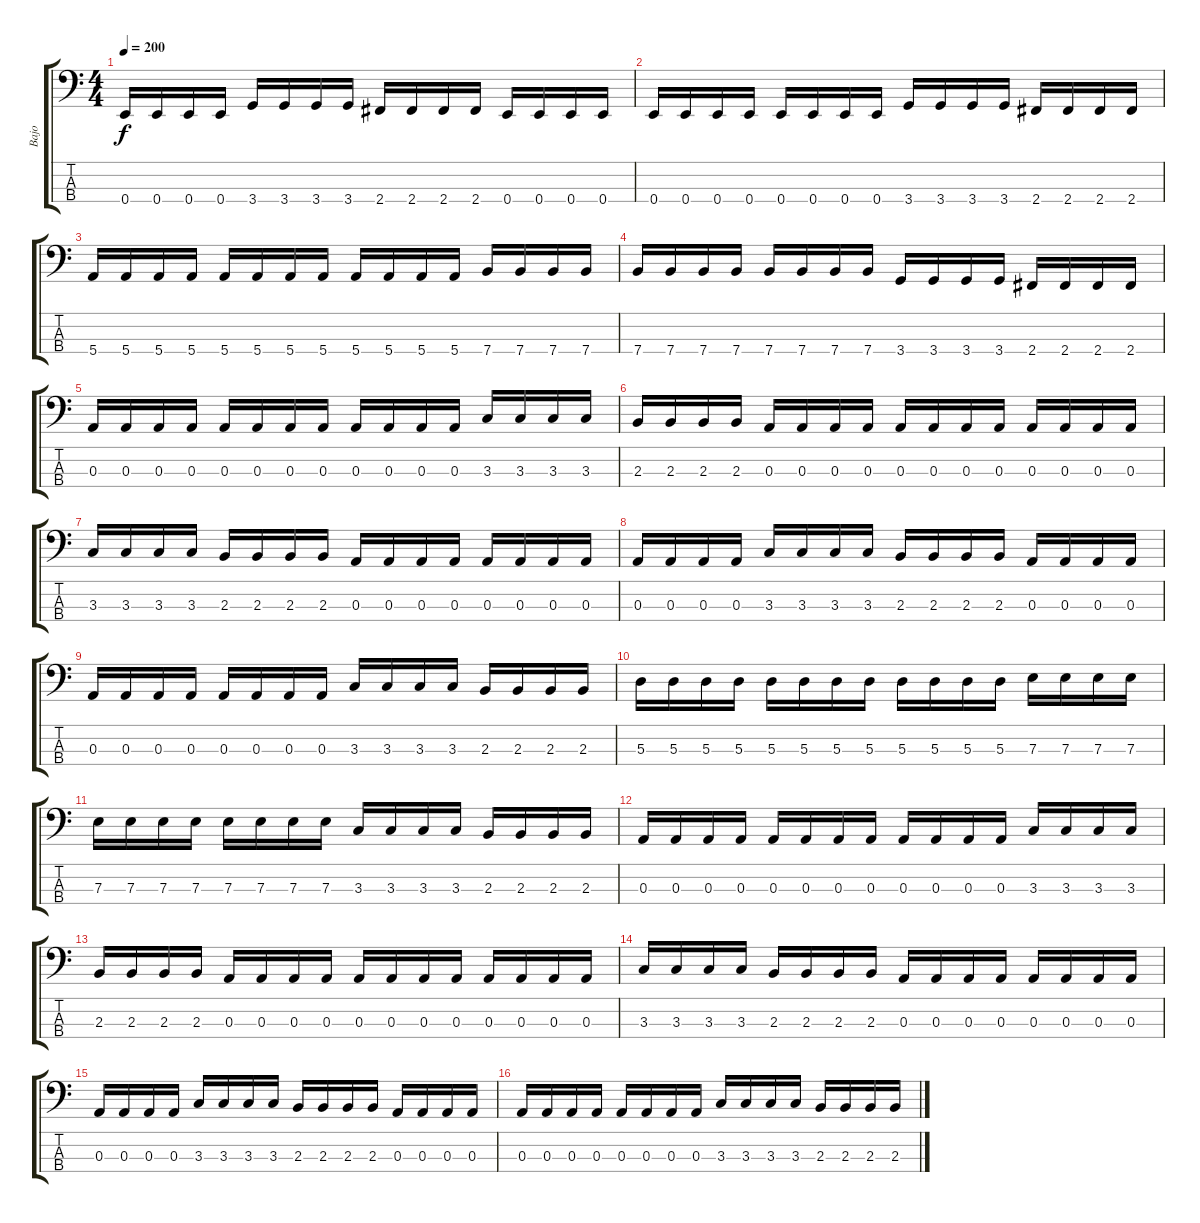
\track ("Bajo" "Bajo") {instrument electricbasspick}
\staff {score tabs}
\tuning (G2 D2 A1 E1) {hide}
\ts (4 4)
\tempo 200
\clef f4
\ks c
0.4.16{dy f} 0.4.16 0.4.16 0.4.16 3.4.16 3.4.16 3.4.16 3.4.16 2.4.16 2.4.16 2.4.16 2.4.16 0.4.16 0.4.16 0.4.16 0.4.16 |
0.4.16 0.4.16 0.4.16 0.4.16 0.4.16 0.4.16 0.4.16 0.4.16 3.4.16 3.4.16 3.4.16 3.4.16 2.4.16 2.4.16 2.4.16 2.4.16 |
5.4.16 5.4.16 5.4.16 5.4.16 5.4.16 5.4.16 5.4.16 5.4.16 5.4.16 5.4.16 5.4.16 5.4.16 7.4.16 7.4.16 7.4.16 7.4.16 |
7.4.16 7.4.16 7.4.16 7.4.16 7.4.16 7.4.16 7.4.16 7.4.16 3.4.16 3.4.16 3.4.16 3.4.16 2.4.16 2.4.16 2.4.16 2.4.16 |
0.3.16 0.3.16 0.3.16 0.3.16 0.3.16 0.3.16 0.3.16 0.3.16 0.3.16 0.3.16 0.3.16 0.3.16 3.3.16 3.3.16 3.3.16 3.3.16 |
2.3.16 2.3.16 2.3.16 2.3.16 0.3.16 0.3.16 0.3.16 0.3.16 0.3.16 0.3.16 0.3.16 0.3.16 0.3.16 0.3.16 0.3.16 0.3.16 |
3.3.16 3.3.16 3.3.16 3.3.16 2.3.16 2.3.16 2.3.16 2.3.16 0.3.16 0.3.16 0.3.16 0.3.16 0.3.16 0.3.16 0.3.16 0.3.16 |
0.3.16 0.3.16 0.3.16 0.3.16 3.3.16 3.3.16 3.3.16 3.3.16 2.3.16 2.3.16 2.3.16 2.3.16 0.3.16 0.3.16 0.3.16 0.3.16 |
0.3.16 0.3.16 0.3.16 0.3.16 0.3.16 0.3.16 0.3.16 0.3.16 3.3.16 3.3.16 3.3.16 3.3.16 2.3.16 2.3.16 2.3.16 2.3.16 |
5.3.16 5.3.16 5.3.16 5.3.16 5.3.16 5.3.16 5.3.16 5.3.16 5.3.16 5.3.16 5.3.16 5.3.16 7.3.16 7.3.16 7.3.16 7.3.16 |
7.3.16 7.3.16 7.3.16 7.3.16 7.3.16 7.3.16 7.3.16 7.3.16 3.3.16 3.3.16 3.3.16 3.3.16 2.3.16 2.3.16 2.3.16 2.3.16 |
0.3.16 0.3.16 0.3.16 0.3.16 0.3.16 0.3.16 0.3.16 0.3.16 0.3.16 0.3.16 0.3.16 0.3.16 3.3.16 3.3.16 3.3.16 3.3.16 |
2.3.16 2.3.16 2.3.16 2.3.16 0.3.16 0.3.16 0.3.16 0.3.16 0.3.16 0.3.16 0.3.16 0.3.16 0.3.16 0.3.16 0.3.16 0.3.16 |
3.3.16 3.3.16 3.3.16 3.3.16 2.3.16 2.3.16 2.3.16 2.3.16 0.3.16 0.3.16 0.3.16 0.3.16 0.3.16 0.3.16 0.3.16 0.3.16 |
0.3.16 0.3.16 0.3.16 0.3.16 3.3.16 3.3.16 3.3.16 3.3.16 2.3.16 2.3.16 2.3.16 2.3.16 0.3.16 0.3.16 0.3.16 0.3.16 |
0.3.16 0.3.16 0.3.16 0.3.16 0.3.16 0.3.16 0.3.16 0.3.16 3.3.16 3.3.16 3.3.16 3.3.16 2.3.16 2.3.16 2.3.16 2.3.16
